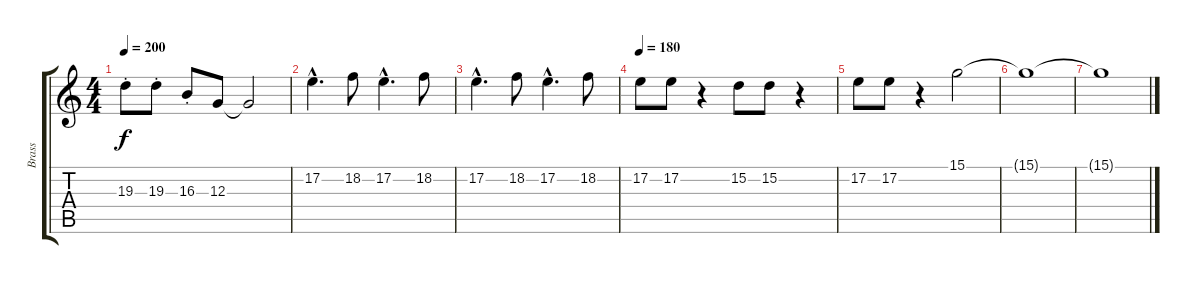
\track ("Brass" "Brass") {instrument trumpet}
\staff {score tabs}
\tuning (E4 B3 G3 D3 A2 E2) {hide}
\ts (4 4)
\tempo 200
\clef g2
\ks c
19.3{st}.8{dy f} 19.3{st}.8 16.3{st}.8 12.3.8 12.3{t}.2 |
17.2{hac}.4{d} 18.2.8 17.2{hac}.4{d} 18.2.8 |
17.2{hac}.4{d} 18.2.8 17.2{hac}.4{d} 18.2.8 |
\tempo 180
17.2.8 17.2.8 r.4 15.2.8 15.2.8 r.4 |
17.2.8 17.2.8 r.4 15.1.2 |
15.1{t}.1 |
15.1{t}.1
